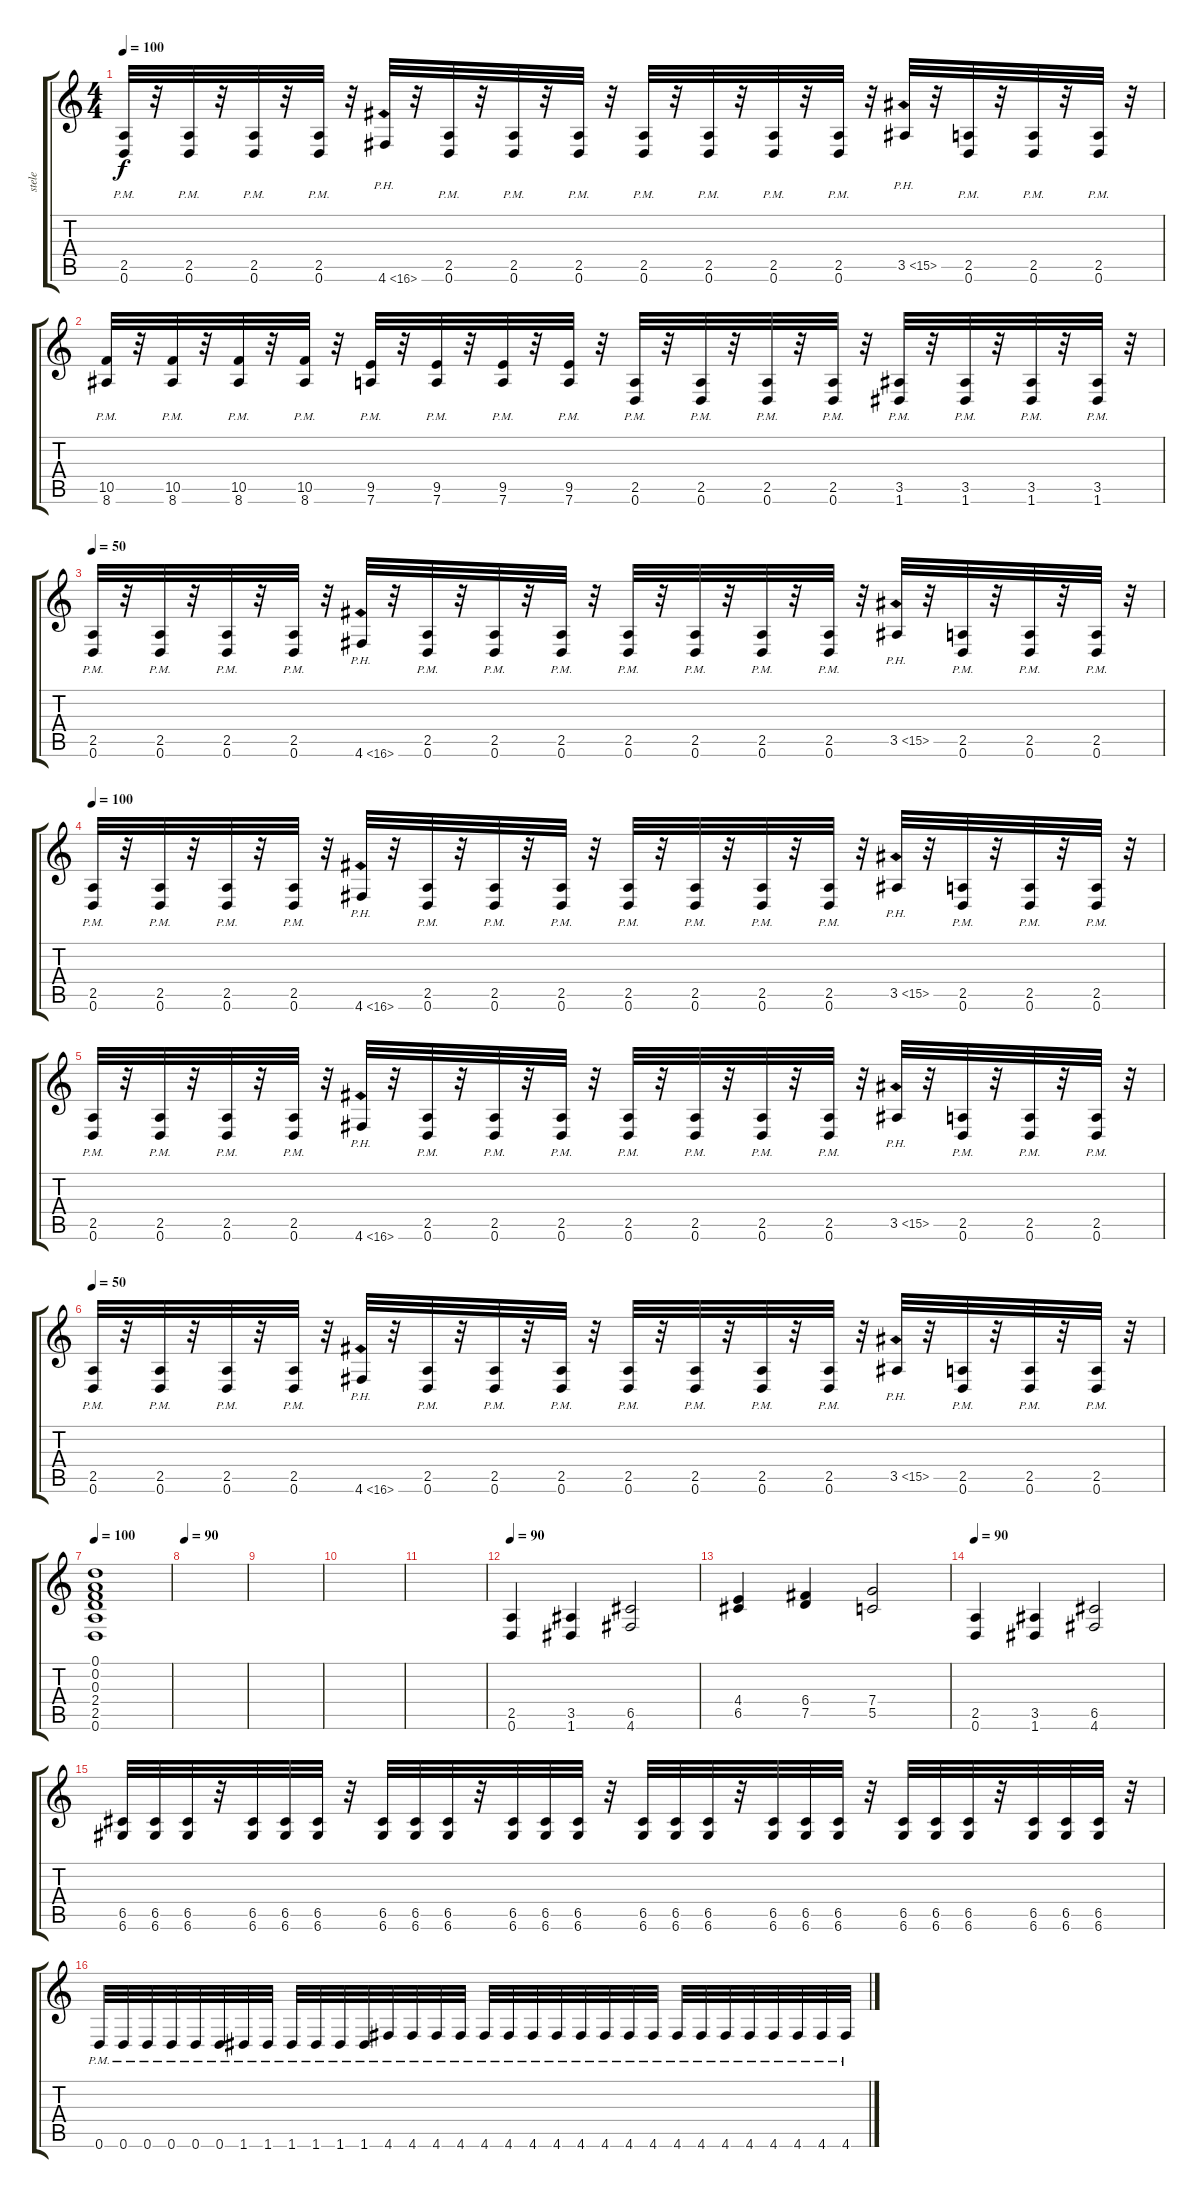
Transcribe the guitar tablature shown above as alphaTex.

\track ("stele" "stele") {instrument distortionguitar}
\staff {score tabs}
\tuning (D4 A3 F3 C3 G2 D2) {hide}
\ts (4 4)
\tempo 100
\clef g2
\ks c
(2.5{pm} 0.6{pm}).32{dy f} r.32 (2.5{pm} 0.6{pm}).32 r.32 (2.5{pm} 0.6{pm}).32 r.32 (2.5{pm} 0.6{pm}).32 r.32 4.6{ph 12}.32 r.32 (2.5{pm} 0.6{pm}).32 r.32 (2.5{pm} 0.6{pm}).32 r.32 (2.5{pm} 0.6{pm}).32 r.32 (2.5{pm} 0.6{pm}).32 r.32 (2.5{pm} 0.6{pm}).32 r.32 (2.5{pm} 0.6{pm}).32 r.32 (2.5{pm} 0.6{pm}).32 r.32 3.5{ph 12}.32 r.32 (2.5{pm} 0.6{pm}).32 r.32 (2.5{pm} 0.6{pm}).32 r.32 (2.5{pm} 0.6{pm}).32 r.32 |
(10.5{pm} 8.6{pm}).32 r.32 (10.5{pm} 8.6{pm}).32 r.32 (10.5{pm} 8.6{pm}).32 r.32 (10.5{pm} 8.6{pm}).32 r.32 (9.5{pm} 7.6{pm}).32 r.32 (9.5{pm} 7.6{pm}).32 r.32 (9.5{pm} 7.6{pm}).32 r.32 (9.5{pm} 7.6{pm}).32 r.32 (2.5{pm} 0.6{pm}).32 r.32 (2.5{pm} 0.6{pm}).32 r.32 (2.5{pm} 0.6{pm}).32 r.32 (2.5{pm} 0.6{pm}).32 r.32 (3.5{pm} 1.6{pm}).32 r.32 (3.5{pm} 1.6{pm}).32 r.32 (3.5{pm} 1.6{pm}).32 r.32 (3.5{pm} 1.6{pm}).32 r.32 |
\tempo 50
(2.5{pm} 0.6{pm}).32 r.32 (2.5{pm} 0.6{pm}).32 r.32 (2.5{pm} 0.6{pm}).32 r.32 (2.5{pm} 0.6{pm}).32 r.32 4.6{ph 12}.32 r.32 (2.5{pm} 0.6{pm}).32 r.32 (2.5{pm} 0.6{pm}).32 r.32 (2.5{pm} 0.6{pm}).32 r.32 (2.5{pm} 0.6{pm}).32 r.32 (2.5{pm} 0.6{pm}).32 r.32 (2.5{pm} 0.6{pm}).32 r.32 (2.5{pm} 0.6{pm}).32 r.32 3.5{ph 12}.32 r.32 (2.5{pm} 0.6{pm}).32 r.32 (2.5{pm} 0.6{pm}).32 r.32 (2.5{pm} 0.6{pm}).32 r.32 |
\tempo 100
(2.5{pm} 0.6{pm}).32 r.32 (2.5{pm} 0.6{pm}).32 r.32 (2.5{pm} 0.6{pm}).32 r.32 (2.5{pm} 0.6{pm}).32 r.32 4.6{ph 12}.32 r.32 (2.5{pm} 0.6{pm}).32 r.32 (2.5{pm} 0.6{pm}).32 r.32 (2.5{pm} 0.6{pm}).32 r.32 (2.5{pm} 0.6{pm}).32 r.32 (2.5{pm} 0.6{pm}).32 r.32 (2.5{pm} 0.6{pm}).32 r.32 (2.5{pm} 0.6{pm}).32 r.32 3.5{ph 12}.32 r.32 (2.5{pm} 0.6{pm}).32 r.32 (2.5{pm} 0.6{pm}).32 r.32 (2.5{pm} 0.6{pm}).32 r.32 |
(2.5{pm} 0.6{pm}).32 r.32 (2.5{pm} 0.6{pm}).32 r.32 (2.5{pm} 0.6{pm}).32 r.32 (2.5{pm} 0.6{pm}).32 r.32 4.6{ph 12}.32 r.32 (2.5{pm} 0.6{pm}).32 r.32 (2.5{pm} 0.6{pm}).32 r.32 (2.5{pm} 0.6{pm}).32 r.32 (2.5{pm} 0.6{pm}).32 r.32 (2.5{pm} 0.6{pm}).32 r.32 (2.5{pm} 0.6{pm}).32 r.32 (2.5{pm} 0.6{pm}).32 r.32 3.5{ph 12}.32 r.32 (2.5{pm} 0.6{pm}).32 r.32 (2.5{pm} 0.6{pm}).32 r.32 (2.5{pm} 0.6{pm}).32 r.32 |
\tempo 50
(2.5{pm} 0.6{pm}).32 r.32 (2.5{pm} 0.6{pm}).32 r.32 (2.5{pm} 0.6{pm}).32 r.32 (2.5{pm} 0.6{pm}).32 r.32 4.6{ph 12}.32 r.32 (2.5{pm} 0.6{pm}).32 r.32 (2.5{pm} 0.6{pm}).32 r.32 (2.5{pm} 0.6{pm}).32 r.32 (2.5{pm} 0.6{pm}).32 r.32 (2.5{pm} 0.6{pm}).32 r.32 (2.5{pm} 0.6{pm}).32 r.32 (2.5{pm} 0.6{pm}).32 r.32 3.5{ph 12}.32 r.32 (2.5{pm} 0.6{pm}).32 r.32 (2.5{pm} 0.6{pm}).32 r.32 (2.5{pm} 0.6{pm}).32 r.32 |
\tempo 100
(0.1 0.2 0.3 2.4 2.5 0.6).1 |
\tempo 90
|
|
|
|
\tempo 90
(2.5 0.6).4 (3.5 1.6).4 (6.5 4.6).2 |
(4.4 6.5).4 (6.4 7.5).4 (7.4 5.5).2 |
\tempo 90
(2.5 0.6).4 (3.5 1.6).4 (6.5 4.6).2 |
(6.5 6.6).32 (6.5 6.6).32 (6.5 6.6).32 r.32 (6.5 6.6).32 (6.5 6.6).32 (6.5 6.6).32 r.32 (6.5 6.6).32 (6.5 6.6).32 (6.5 6.6).32 r.32 (6.5 6.6).32 (6.5 6.6).32 (6.5 6.6).32 r.32 (6.5 6.6).32 (6.5 6.6).32 (6.5 6.6).32 r.32 (6.5 6.6).32 (6.5 6.6).32 (6.5 6.6).32 r.32 (6.5 6.6).32 (6.5 6.6).32 (6.5 6.6).32 r.32 (6.5 6.6).32 (6.5 6.6).32 (6.5 6.6).32 r.32 |
0.6{pm}.32 0.6{pm}.32 0.6{pm}.32 0.6{pm}.32 0.6{pm}.32 0.6{pm}.32 1.6{pm}.32 1.6{pm}.32 1.6{pm}.32 1.6{pm}.32 1.6{pm}.32 1.6{pm}.32 4.6{pm}.32 4.6{pm}.32 4.6{pm}.32 4.6{pm}.32 4.6{pm}.32 4.6{pm}.32 4.6{pm}.32 4.6{pm}.32 4.6{pm}.32 4.6{pm}.32 4.6{pm}.32 4.6{pm}.32 4.6{pm}.32 4.6{pm}.32 4.6{pm}.32 4.6{pm}.32 4.6{pm}.32 4.6{pm}.32 4.6{pm}.32 4.6{pm}.32
